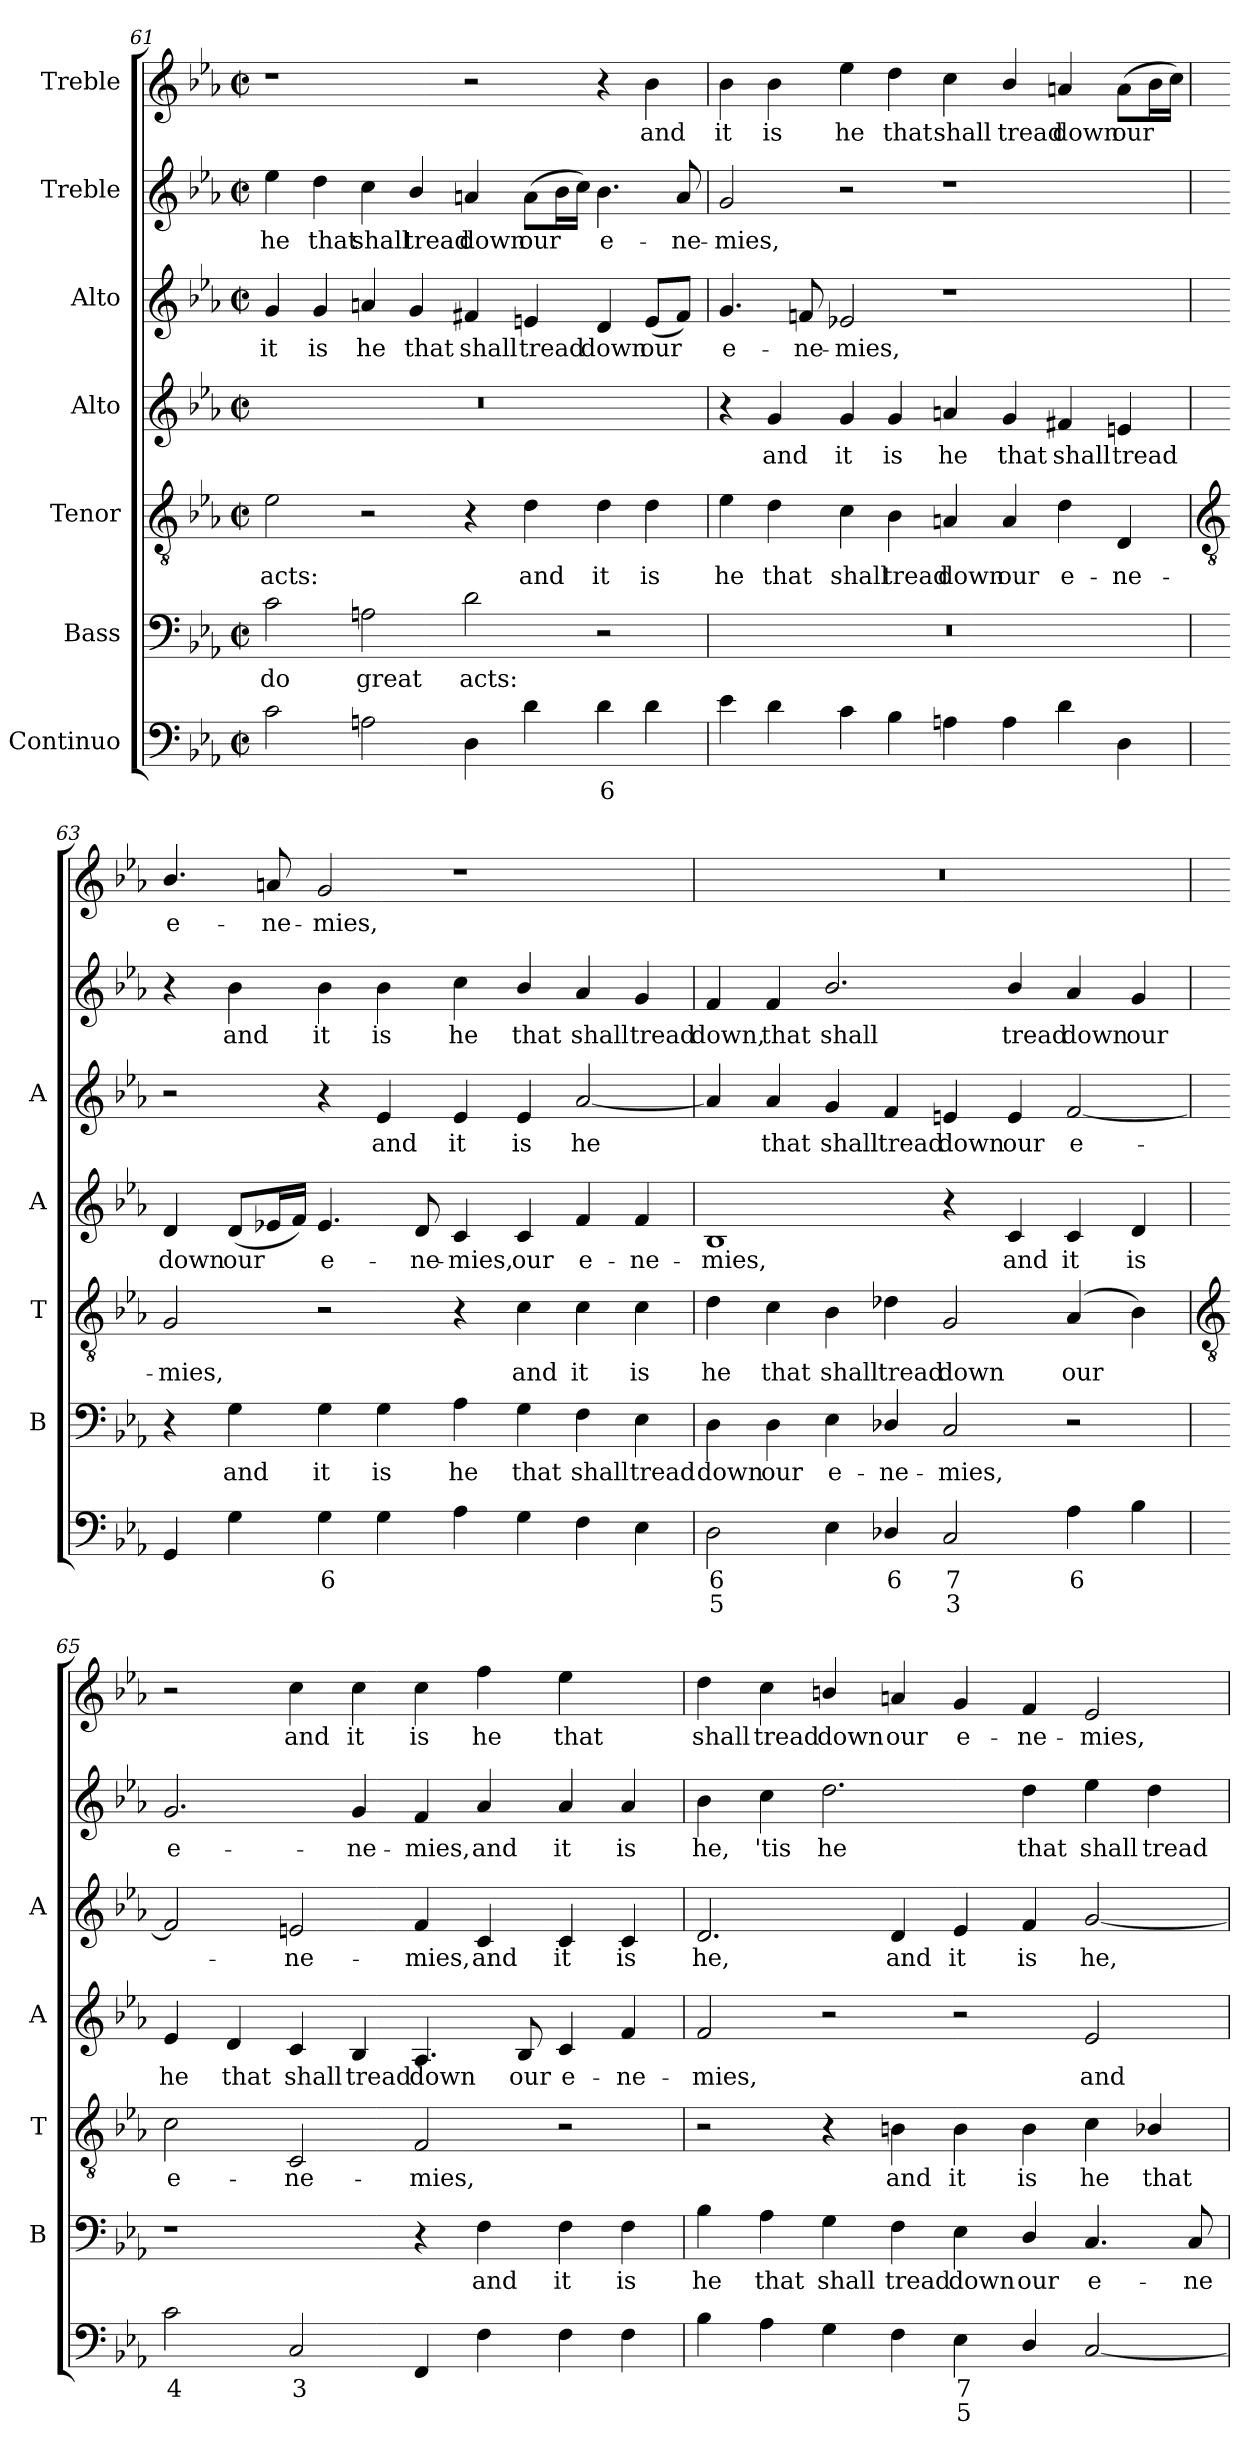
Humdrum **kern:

**kern	**text	**text	**kern	**text	**kern	**text	**kern	**text	**kern	**text	**kern	**text	**kern	**text
*part7	*part7	*part7	*part6	*part6	*part5	*part5	*part4	*part4	*part3	*part3	*part2	*part2	*part1	*part1
*staff7	*staff7	*staff7	*staff6	*staff6	*staff5	*staff5	*staff4	*staff4	*staff3	*staff3	*staff2	*staff2	*staff1	*staff1
*I"Continuo	*	*	*I"Bass	*	*I"Tenor	*	*I"Alto	*	*I"Alto	*	*I"Treble	*	*I"Treble	*
*	*	*	*I'B	*	*I'T	*	*I'A	*	*I'A	*	*	*	*	*
!!LO:LB:g=z
*clefF4	*	*	*clefF4	*	*clefGv2	*	*clefG2	*	*clefG2	*	*clefG2	*	*clefG2	*
*k[b-e-a-]	*	*	*k[b-e-a-]	*	*k[b-e-a-]	*	*k[b-e-a-]	*	*k[b-e-a-]	*	*k[b-e-a-]	*	*k[b-e-a-]	*
*E-:	*	*	*E-:	*	*E-:	*	*E-:	*	*E-:	*	*E-:	*	*E-:	*
*M4/2	*	*	*M4/2	*	*M4/2	*	*M4/2	*	*M4/2	*	*M4/2	*	*M4/2	*
*met(c|)	*	*	*met(c|)	*	*met(c|)	*	*met(c|)	*	*met(c|)	*	*met(c|)	*	*met(c|)	*
=61	=61	=61	=61	=61	=61	=61	=61	=61	=61	=61	=61	=61	=61	=61
!	!	!	!	!LO:LY:b	!	!LO:LY:b	!	!	!	!LO:LY:b	!	!LO:LY:b	!	!
2c	.	.	2c	do	2e-	acts:	0r	.	4g	it	4ee-	he	1r	.
!	!	!	!	!	!	!	!	!	!	!LO:LY:b	!	!LO:LY:b	!	!
.	.	.	.	.	.	.	.	.	4g	is	4dd	that	.	.
!	!	!	!	!LO:LY:b	!	!	!	!	!	!LO:LY:b	!	!LO:LY:b	!	!
2An	.	.	2An	great	2r	.	.	.	4an	he	4cc	shall	.	.
!	!	!	!	!	!	!	!	!	!	!LO:LY:b	!	!LO:LY:b	!	!
.	.	.	.	.	.	.	.	.	4g	that	4b-/	tread	.	.
!	!	!	!	!LO:LY:b	!	!	!	!	!	!LO:LY:b	!	!LO:LY:b	!	!
4D	.	.	2d	acts:	4r	.	.	.	4f#X	shall	4an	down	2r	.
!	!	!	!	!	!	!LO:LY:b	!	!	!	!LO:LY:b	!	!LO:LY:b	!	!
4d	.	.	.	.	4d	and	.	.	4en	tread	(>8aL	our	.	.
.	.	.	.	.	.	.	.	.	.	.	16b-L	.	.	.
.	.	.	.	.	.	.	.	.	.	.	16ccJJ)	.	.	.
!	!LO:LY:b	!	!	!	!	!LO:LY:b	!	!	!	!LO:LY:b	!	!LO:LY:b	!	!
4d	6	.	2r	.	4d	it	.	.	4d	down	4.b-	e-	4r	.
!	!	!	!	!	!	!LO:LY:b	!	!	!	!LO:LY:b	!	!	!	!LO:LY:b
4d	.	.	.	.	4d	is	.	.	(<8eL	our	.	.	4b-	and
!	!	!	!	!	!	!	!	!	!	!	!	!LO:LY:b	!	!
.	.	.	.	.	.	.	.	.	8f#J)	.	8a	-ne-	.	.
=62	=62	=62	=62	=62	=62	=62	=62	=62	=62	=62	=62	=62	=62	=62
!	!	!	!	!	!	!LO:LY:b	!	!	!	!LO:LY:b	!	!LO:LY:b	!	!LO:LY:b
4e-	.	.	0r	.	4e-	he	4r	.	4.g	e-	2g	-mies,	4b-	it
!	!	!	!	!	!	!LO:LY:b	!	!LO:LY:b	!	!	!	!	!	!LO:LY:b
4d	.	.	.	.	4d	that	4g	and	.	.	.	.	4b-	is
!	!	!	!	!	!	!	!	!	!	!LO:LY:b	!	!	!	!
.	.	.	.	.	.	.	.	.	8fn	-ne-	.	.	.	.
!	!	!	!	!	!	!LO:LY:b	!	!LO:LY:b	!	!LO:LY:b	!	!	!	!LO:LY:b
4c	.	.	.	.	4c	shall	4g	it	2e-X	-mies,	2r	.	4ee-	he
!	!	!	!	!	!	!LO:LY:b	!	!LO:LY:b	!	!	!	!	!	!LO:LY:b
4B-	.	.	.	.	4B-	tread	4g	is	.	.	.	.	4dd	that
!	!	!	!	!	!	!LO:LY:b	!	!LO:LY:b	!	!	!	!	!	!LO:LY:b
4An	.	.	.	.	4An	down	4an	he	1r	.	1r	.	4cc	shall
!	!	!	!	!	!	!LO:LY:b	!	!LO:LY:b	!	!	!	!	!	!LO:LY:b
4A	.	.	.	.	4A	our	4g	that	.	.	.	.	4b-/	tread
!	!	!	!	!	!	!LO:LY:b	!	!LO:LY:b	!	!	!	!	!	!LO:LY:b
4d	.	.	.	.	4d	e-	4f#X	shall	.	.	.	.	4an	down
!	!	!	!	!	!	!LO:LY:b	!	!LO:LY:b	!	!	!	!	!	!LO:LY:b
4D	.	.	.	.	4D	-ne-	4en	tread	.	.	.	.	(>8aL	our
.	.	.	.	.	.	.	.	.	.	.	.	.	16b-L	.
.	.	.	.	.	.	.	.	.	.	.	.	.	16ccJJ)	.
!!LO:LB:g=z
=63	=63	=63	=63	=63	=63	=63	=63	=63	=63	=63	=63	=63	=63	=63
*	*	*	*	*	*clefGv2	*	*	*	*	*	*	*	*	*
!	!	!	!	!	!	!LO:LY:b	!	!LO:LY:b	!	!	!	!	!	!LO:LY:b
4GG	.	.	4r	.	2G	-mies,	4d	down	2r	.	4r	.	4.b-/	e-
!	!	!	!	!LO:LY:b	!	!	!	!LO:LY:b	!	!	!	!LO:LY:b	!	!
4G	.	.	4G	and	.	.	(<8dL	our	.	.	4b-	and	.	.
!	!	!	!	!	!	!	!	!	!	!	!	!	!	!LO:LY:b
.	.	.	.	.	.	.	16e-XL	.	.	.	.	.	8an	-ne-
.	.	.	.	.	.	.	16fJJ)	.	.	.	.	.	.	.
!	!LO:LY:b	!	!	!LO:LY:b	!	!	!	!LO:LY:b	!	!	!	!LO:LY:b	!	!LO:LY:b
4G	6	.	4G	it	2r	.	4.e-	e-	4r	.	4b-	it	2g	-mies,
!	!	!	!	!LO:LY:b	!	!	!	!	!	!LO:LY:b	!	!LO:LY:b	!	!
4G	.	.	4G	is	.	.	.	.	4e-	and	4b-	is	.	.
!	!	!	!	!	!	!	!	!LO:LY:b	!	!	!	!	!	!
.	.	.	.	.	.	.	8d	-ne-	.	.	.	.	.	.
!	!	!	!	!LO:LY:b	!	!	!	!LO:LY:b	!	!LO:LY:b	!	!LO:LY:b	!	!
4A-	.	.	4A-	he	4r	.	4c	-mies,	4e-	it	4cc	he	1r	.
!	!	!	!	!LO:LY:b	!	!LO:LY:b	!	!LO:LY:b	!	!LO:LY:b	!	!LO:LY:b	!	!
4G	.	.	4G	that	4c	and	4c	our	4e-	is	4b-/	that	.	.
!	!	!	!	!LO:LY:b	!	!LO:LY:b	!	!LO:LY:b	!	!LO:LY:b	!	!LO:LY:b	!	!
4F	.	.	4F	shall	4c	it	4f	e-	[2a-	he	4a-	shall	.	.
!	!	!	!	!LO:LY:b	!	!LO:LY:b	!	!LO:LY:b	!	!	!	!LO:LY:b	!	!
4E-	.	.	4E-	tread	4c	is	4f	-ne-	.	.	4g	tread	.	.
=64	=64	=64	=64	=64	=64	=64	=64	=64	=64	=64	=64	=64	=64	=64
!	!LO:LY:b	!LO:LY:b	!	!LO:LY:b	!	!LO:LY:b	!	!LO:LY:b	!	!	!	!LO:LY:b	!	!
2D	6	5	4D	down	4d	he	1B-	-mies,	4a-]	.	4f	down,	0r	.
!	!	!	!	!LO:LY:b	!	!LO:LY:b	!	!	!	!LO:LY:b	!	!LO:LY:b	!	!
.	.	.	4D	our	4c	that	.	.	4a-	that	4f	that	.	.
!	!	!	!	!LO:LY:b	!	!LO:LY:b	!	!	!	!LO:LY:b	!	!LO:LY:b	!	!
4E-	.	.	4E-	e-	4B-	shall	.	.	4g	shall	2.b-/	shall	.	.
!	!LO:LY:b	!	!	!LO:LY:b	!	!LO:LY:b	!	!	!	!LO:LY:b	!	!	!	!
4D-X/	6	.	4D-X/	-ne-	4d-X	tread	.	.	4f	tread	.	.	.	.
!	!LO:LY:b	!LO:LY:b	!	!LO:LY:b	!	!LO:LY:b	!	!	!	!LO:LY:b	!	!	!	!
2C	7	3	2C	-mies,	2G	down	4r	.	4en	down	.	.	.	.
!	!	!	!	!	!	!	!	!LO:LY:b	!	!LO:LY:b	!	!LO:LY:b	!	!
.	.	.	.	.	.	.	4c	and	4e	our	4b-/	tread	.	.
!	!LO:LY:b	!	!	!	!	!LO:LY:b	!	!LO:LY:b	!	!LO:LY:b	!	!LO:LY:b	!	!
4A-	6	.	2r	.	(<4A-	our	4c	it	[2f	e-	4a-	down	.	.
!	!	!	!	!	!	!	!	!LO:LY:b	!	!	!	!LO:LY:b	!	!
4B-	.	.	.	.	4B-)	.	4d	is	.	.	4g	our	.	.
!!LO:LB:g=z
=65	=65	=65	=65	=65	=65	=65	=65	=65	=65	=65	=65	=65	=65	=65
*	*	*	*	*	*clefGv2	*	*	*	*	*	*	*	*	*
!	!LO:LY:b	!	!	!	!	!LO:LY:b	!	!LO:LY:b	!	!	!	!LO:LY:b	!	!
2c	4	.	1r	.	2c	e-	4e-	he	2f]	.	2.g	e-	2r	.
!	!	!	!	!	!	!	!	!LO:LY:b	!	!	!	!	!	!
.	.	.	.	.	.	.	4d	that	.	.	.	.	.	.
!	!LO:LY:b	!	!	!	!	!LO:LY:b	!	!LO:LY:b	!	!LO:LY:b	!	!	!	!LO:LY:b
2C	3	.	.	.	2C	-ne-	4c	shall	2en	ne-	.	.	4cc	and
!	!	!	!	!	!	!	!	!LO:LY:b	!	!	!	!LO:LY:b	!	!LO:LY:b
.	.	.	.	.	.	.	4B-	tread	.	.	4g	-ne-	4cc	it
!	!	!	!	!	!	!LO:LY:b	!	!LO:LY:b	!	!LO:LY:b	!	!LO:LY:b	!	!LO:LY:b
4FF	.	.	4r	.	2F	-mies,	4.A-	down	4f	-mies,	4f	-mies,	4cc	is
!	!	!	!	!LO:LY:b	!	!	!	!	!	!LO:LY:b	!	!LO:LY:b	!	!LO:LY:b
4F	.	.	4F	and	.	.	.	.	4c	and	4a-	and	4ff	he
!	!	!	!	!	!	!	!	!LO:LY:b	!	!	!	!	!	!
.	.	.	.	.	.	.	8B-	our	.	.	.	.	.	.
!	!	!	!	!LO:LY:b	!	!	!	!LO:LY:b	!	!LO:LY:b	!	!LO:LY:b	!	!LO:LY:b
4F	.	.	4F	it	2r	.	4c	e-	4c	it	4a-	it	4ee-	that
!	!	!	!	!LO:LY:b	!	!	!	!LO:LY:b	!	!LO:LY:b	!	!LO:LY:b	!	!
4F	.	.	4F	is	.	.	4f	-ne-	4c	is	4a-	is	4ryy	.
=66	=66	=66	=66	=66	=66	=66	=66	=66	=66	=66	=66	=66	=66	=66
!	!	!	!	!LO:LY:b	!	!	!	!LO:LY:b	!	!LO:LY:b	!	!LO:LY:b	!	!LO:LY:b
4B-	.	.	4B-	he	2r	.	2f	-mies,	2.d	he,	4b-	he,	4dd	shall
!	!	!	!	!LO:LY:b	!	!	!	!	!	!	!	!LO:LY:b	!	!LO:LY:b
4A-	.	.	4A-	that	.	.	.	.	.	.	4cc	'tis	4cc	tread
!	!	!	!	!LO:LY:b	!	!	!	!	!	!	!	!LO:LY:b	!	!LO:LY:b
4G	.	.	4G	shall	4r	.	2r	.	.	.	2.dd	he	4bn/	down
!	!	!	!	!LO:LY:b	!	!LO:LY:b	!	!	!	!LO:LY:b	!	!	!	!LO:LY:b
4F	.	.	4F	tread	4Bn	and	.	.	4d	and	.	.	4an	our
!	!LO:LY:b	!LO:LY:b	!	!LO:LY:b	!	!LO:LY:b	!	!	!	!LO:LY:b	!	!	!	!LO:LY:b
4E-	7	5	4E-	down	4B	it	2r	.	4e-	it	.	.	4g	e-
!	!	!	!	!LO:LY:b	!	!LO:LY:b	!	!	!	!LO:LY:b	!	!LO:LY:b	!	!LO:LY:b
4D/	.	.	4D/	our	4B	is	.	.	4f	is	4dd	that	4f	-ne-
!	!	!	!	!LO:LY:b	!	!LO:LY:b	!	!LO:LY:b	!	!LO:LY:b	!	!LO:LY:b	!	!LO:LY:b
[2C	.	.	4.C	e-	4c	he	2e-	and	[2g	he,	4ee-	shall	2e-	-mies,
!	!	!	!	!	!	!LO:LY:b	!	!	!	!	!	!LO:LY:b	!	!
.	.	.	.	.	4B-X/	that	.	.	.	.	4dd	tread	.	.
!	!	!	!	!LO:LY:b	!	!	!	!	!	!	!	!	!	!
.	.	.	8C	-ne-	.	.	.	.	.	.	.	.	.	.
=	=	=	=	=	=	=	=	=	=	=	=	=	=	=
*-	*-	*-	*-	*-	*-	*-	*-	*-	*-	*-	*-	*-	*-	*-
